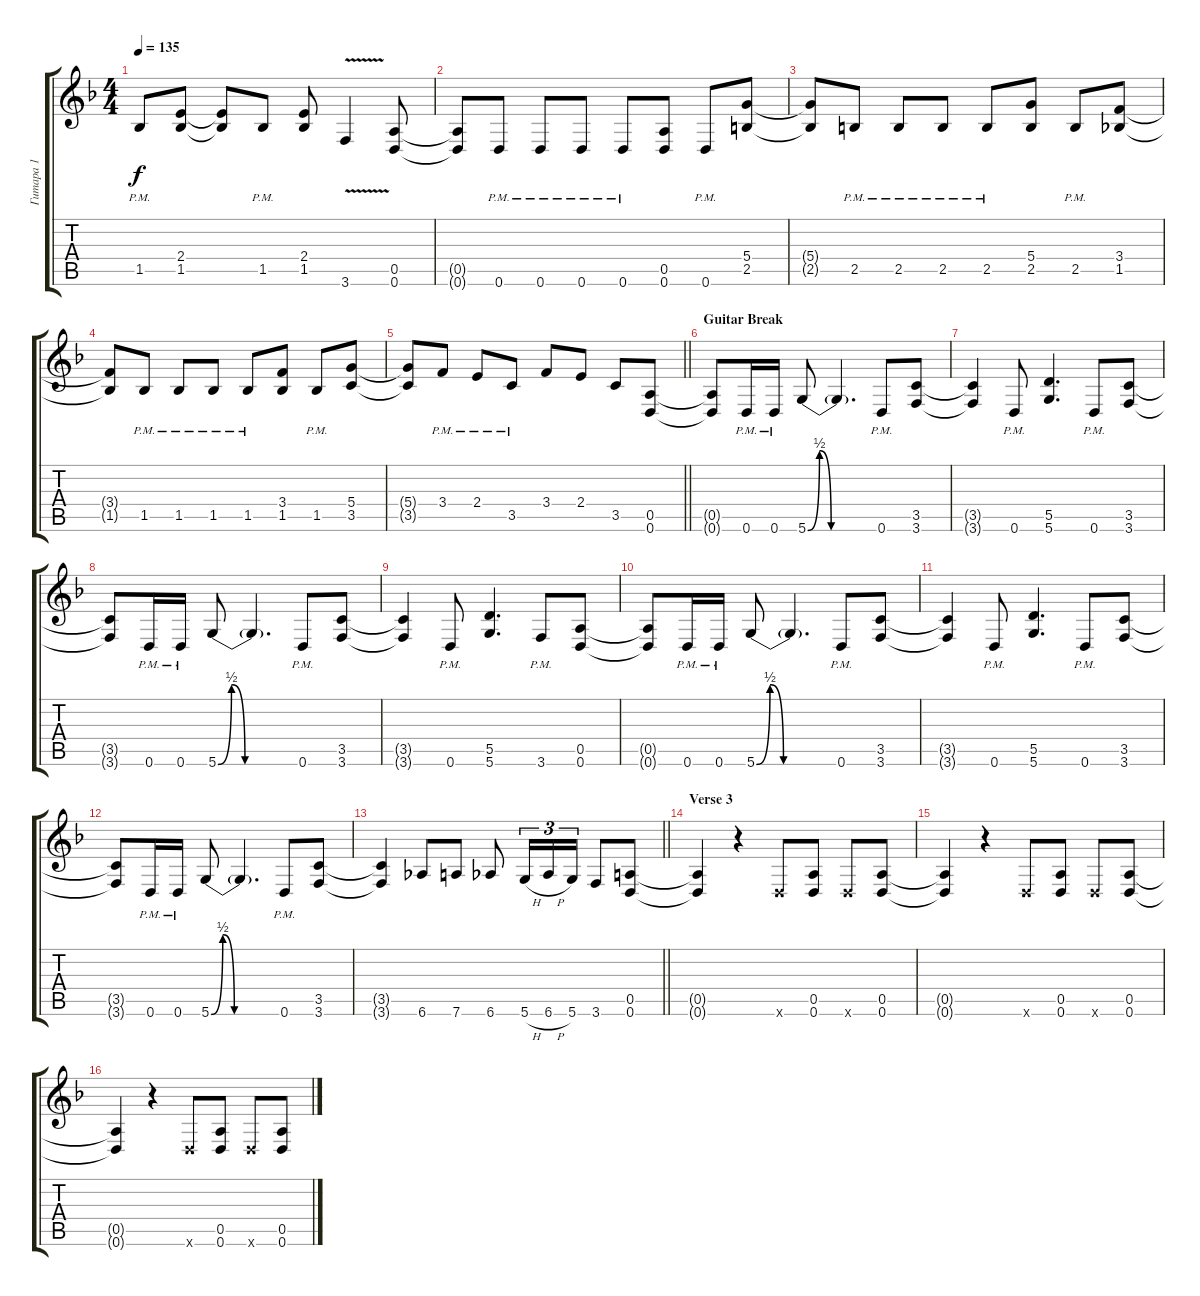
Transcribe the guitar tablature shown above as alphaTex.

\track ("Гитара 1" "Гитара 1") {instrument distortionguitar}
\staff {score tabs}
\tuning (E4 B3 G3 D3 A2 D2) {hide}
\ts (4 4)
\tempo 135
\clef g2
\ks dminor
1.5{pm}.8{dy f} (2.4 1.5).8 (2.4{t} 1.5{t}).8 1.5{pm}.8 (2.4 1.5).8 3.6{v}.4 (0.5 0.6).8 |
(0.5{t} 0.6{t}).8 0.6{pm}.8 0.6{pm}.8 0.6{pm}.8 0.6{pm}.8 (0.5 0.6).8 0.6{pm}.8 (5.4 2.5).8 |
(5.4{t} 2.5{t}).8 2.5{pm}.8 2.5{pm}.8 2.5{pm}.8 2.5{pm}.8 (5.4 2.5).8 2.5{pm}.8 (3.4 1.5).8 |
(3.4{t} 1.5{t}).8 1.5{pm}.8 1.5{pm}.8 1.5{pm}.8 1.5{pm}.8 (3.4 1.5).8 1.5{pm}.8 (5.4 3.5).8 |
\barLineRight lightlight
(5.4{t} 3.5{t}).8 3.4{pm}.8 2.4{pm}.8 3.5{pm}.8 3.4.8 2.4.8 3.5.8 (0.5 0.6).8 |
\section ("" "Guitar Break")
(0.5{t} 0.6{t}).8 0.6{pm}.16 0.6{pm}.16 5.6{be (custom 0 0 10 2 20 0 60 0)}.8 5.6{t}.4{d} 0.6{pm}.8 (3.5 3.6).8 |
(3.5{t} 3.6{t}).4 0.6{pm}.8 (5.5 5.6).4{d} 0.6{pm}.8 (3.5 3.6).8 |
(3.5{t} 3.6{t}).8 0.6{pm}.16 0.6{pm}.16 5.6{be (custom 0 0 10 2 20 0 60 0)}.8 5.6{t}.4{d} 0.6{pm}.8 (3.5 3.6).8 |
(3.5{t} 3.6{t}).4 0.6{pm}.8 (5.5 5.6).4{d} 3.6{pm}.8 (0.5 0.6).8 |
(0.5{t} 0.6{t}).8 0.6{pm}.16 0.6{pm}.16 5.6{be (custom 0 0 10 2 20 0 60 0)}.8 5.6{t}.4{d} 0.6{pm}.8 (3.5 3.6).8 |
(3.5{t} 3.6{t}).4 0.6{pm}.8 (5.5 5.6).4{d} 0.6{pm}.8 (3.5 3.6).8 |
(3.5{t} 3.6{t}).8 0.6{pm}.16 0.6{pm}.16 5.6{be (custom 0 0 10 2 20 0 60 0)}.8 5.6{t}.4{d} 0.6{pm}.8 (3.5 3.6).8 |
\barLineRight lightlight
(3.5{t} 3.6{t}).4 6.6.8 7.6.8 6.6.8 5.6{h}.16{tu (3 2)} 6.6{h}.16{tu (3 2)} 5.6.16{tu (3 2)} 3.6.8 (0.5 0.6).8 |
\section ("" "Verse 3")
(0.5{t} 0.6{t}).4 r.4 0.6{x}.8 (0.5 0.6).8 0.6{x}.8 (0.5 0.6).8 |
(0.5{t} 0.6{t}).4 r.4 0.6{x}.8 (0.5 0.6).8 0.6{x}.8 (0.5 0.6).8 |
(0.5{t} 0.6{t}).4 r.4 0.6{x}.8 (0.5 0.6).8 0.6{x}.8 (0.5 0.6).8
